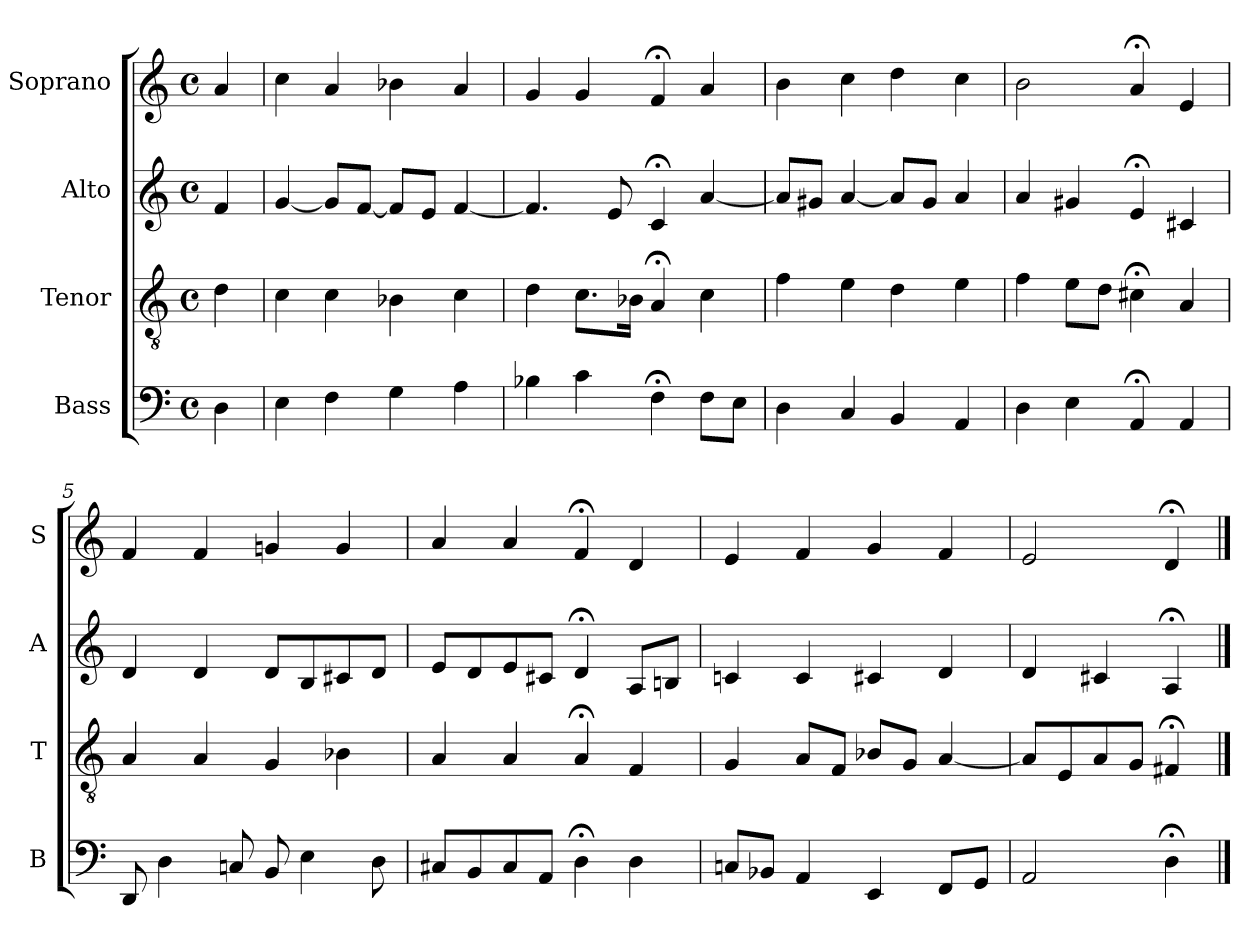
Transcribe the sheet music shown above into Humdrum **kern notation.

**kern	**kern	**kern	**kern
*part4	*part3	*part2	*part1
*staff4	*staff3	*staff2	*staff1
*I"Bass	*I"Tenor	*I"Alto	*I"Soprano
*I'B	*I'T	*I'A	*I'S
*clefF4	*clefGv2	*clefG2	*clefG2
*k[]	*k[]	*k[]	*k[]
*D:dor	*D:dor	*D:dor	*D:dor
*M4/4	*M4/4	*M4/4	*M4/4
*met(c)	*met(c)	*met(c)	*met(c)
*MM100	*MM100	*MM100	*MM100
=	=	=	=
4D	4d	4f	4a
=1	=1	=1	=1
4E	4c	[4g	4cc
4F	4c	8gL]	4a
.	.	[8fJ	.
4G	4B-X	8fL]	4b-X
.	.	8eJ	.
4A	4c	[4f	4a
=2	=2	=2	=2
4B-X	4d	4.f]	4g
4c	8.cL	.	4g
.	.	8e	.
.	16B-XJk	.	.
4F;<	4A;<	4c;<i	4f;<i
8FL	4c	[4ai	4ai
8EJ	.	.	.
=3	=3	=3	=3
4D	4f	8aiL]	4b
.	.	8g#XJ	.
4C	4e	[4a	4cc
4BB	4d	8aL]	4dd
.	.	8g#J	.
4AA	4e	4a	4cc
=4	=4	=4	=4
4D	4f	4a	2b
4E	8eL	4g#X	.
.	8dJ	.	.
4AA;<	4c#X;<	4e;<	4a;<
4AA	4A	4c#X	4e
=5	=5	=5	=5
8DD	4A	4d	4f
4D	.	.	.
.	4A	4d	4f
8Cn	.	.	.
8BB	4G	8dL	4gn
4E	.	8B	.
.	4B-X	8c#X	4g
8D	.	8dJ	.
=6	=6	=6	=6
8C#XL	4A	8eL	4a
8BB	.	8d	.
8C#	4A	8e	4a
8AAJ	.	8c#XJ	.
4D;<	4A;<	4d;<	4f;<
4D	4F	8AL	4d
.	.	8BnJ	.
=7	=7	=7	=7
8CnL	4G	4cn	4e
8BB-XJ	.	.	.
4AA	8AL	4c	4f
.	8FJ	.	.
4EE	8B-XL	4c#X	4g
.	8GJ	.	.
8FFL	[4A	4d	4f
8GGJ	.	.	.
=8	=8	=8	=8
2AA	8AL]	4d	2e
.	8E	.	.
.	8A	4c#X	.
.	8GJ	.	.
4D;<	4F#X;<	4A;<	4d;<
==	==	==	==
*-	*-	*-	*-
